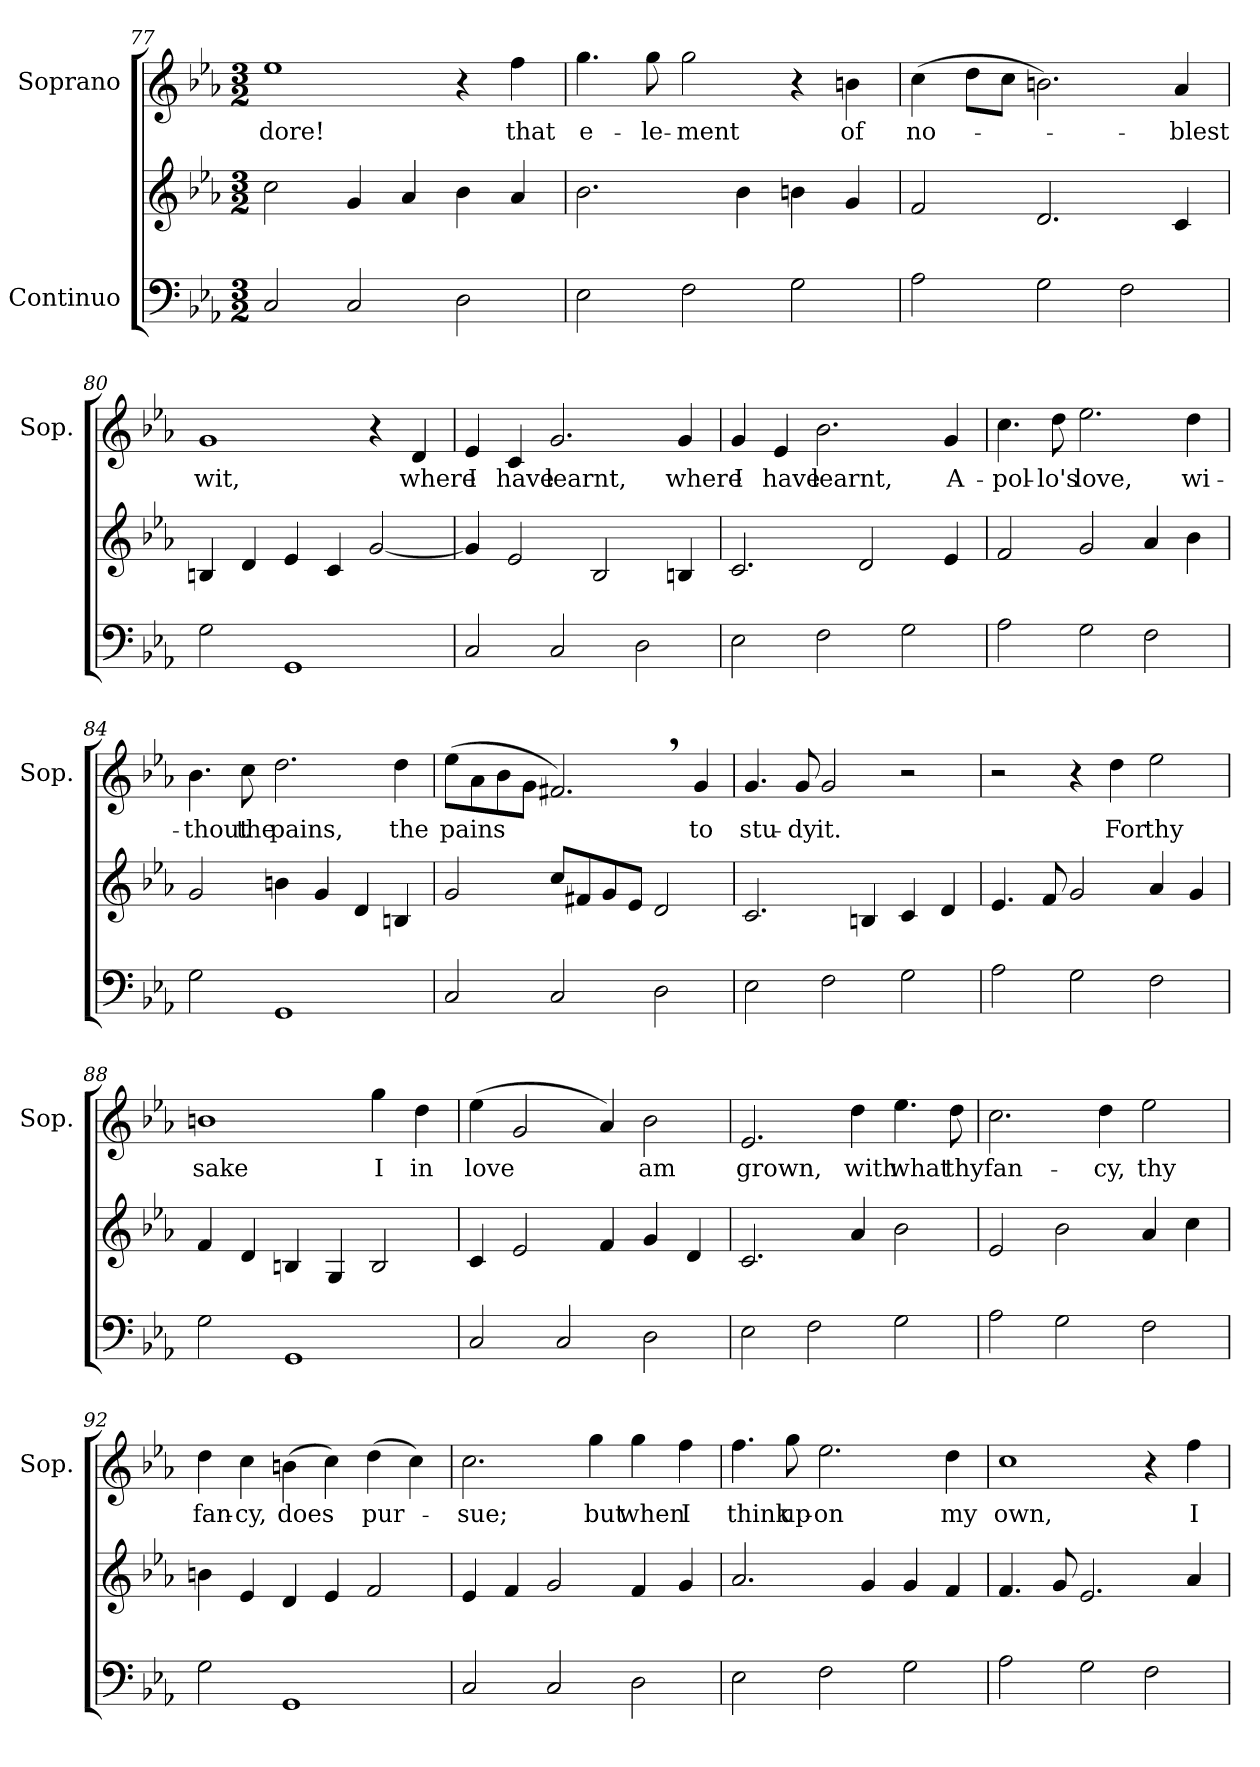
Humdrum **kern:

**kern	**kern	**kern	**text
*part2	*part2	*part1	*part1
*staff3	*staff2	*staff1	*staff1
*I"Continuo	*	*I"Soprano	*
*	*	*I'Sop.	*
*clefF4	*clefG2	*clefG2	*
*k[b-e-a-]	*k[b-e-a-]	*k[b-e-a-]	*
*M3/2	*M3/2	*M3/2	*
=77	=77	=77	=77
2C/	2cc\	1ee-	-dore!
2C/	4g/	.	.
.	4a-/	.	.
2D\	4b-\	4r	.
.	4a-/	4ff\	that
!!LO:LB:g=z
=78	=78	=78	=78
2E-\	2.b-\	4.gg\	e-
.	.	8gg\	-le-
2F\	.	2gg\	-ment
.	4b-\	.	.
2G\	4bn\	4r	.
.	4g/	4bn\	of
=79	=79	=79	=79
2A-\	2f/	(4cc\	-no-
.	.	8dd\L	.
.	.	8cc\J	.
2G\	2.d/	2.bn\)	.
2F\	.	.	.
.	4c/	4a-i/	-blest
=80	=80	=80	=80
2G\	4Bn/	1g	wit,
.	4d/	.	.
1GG	4e-/	.	.
.	4c/	.	.
.	[2g/	4r	.
.	.	4d/	where
=81	=81	=81	=81
2C/	4g/]	4e-/	I
.	2e-/	4c/	have
2C/	.	2.g/	learnt,
.	2B-/	.	.
2D\	.	.	.
.	4Bn/	4g/	where
!!LO:LB:g=z
=82	=82	=82	=82
2E-\	2.c/	4g/	I
.	.	4e-/	have
2F\	.	2.b-\	learnt,
.	2d/	.	.
2G\	.	.	.
.	4e-/	4g/	A-
=83	=83	=83	=83
2A-\	2f/	4.cc\	-pol-
.	.	8dd\	-lo's
2G\	2g/	2.ee-\	love,
2F\	4a-/	.	.
.	4b-\	4dd\	wi-
=84	=84	=84	=84
2G\	2g/	4.b-\	-thout
.	.	8cc\	the
1GG	4bn\	2.dd\	pains,
.	4g/	.	.
.	4d/	.	.
.	4Bn/	4dd\	the
=85	=85	=85	=85
2C/	2g/	(8ee-\L	pains
.	.	8a-i\	.
.	.	8b-\	.
.	.	8g\J	.
2C/	8cc/L	2.f#X,/)	.
.	8f#X/	.	.
.	8g/	.	.
.	8e-/J	.	.
2D\	2d/	.	.
.	.	4gi/	to
!!LO:LB:g=z
=86	=86	=86	=86
2E-\	2.c/	4.g/	stu-
.	.	8g/	-dy
2F\	.	2g/	it.
.	4Bn/	.	.
2G\	4c/	2r	.
.	4d/	.	.
=87	=87	=87	=87
2A-\	4.e-/	2r	.
.	8f/	.	.
2G\	2g/	4r	.
.	.	4dd\	For
2F\	4a-/	2ee-\	thy
.	4g/	.	.
=88	=88	=88	=88
2G\	4f/	1bn	sake
.	4d/	.	.
1GG	4Bn/	.	.
.	4G/	.	.
.	2B/	4gg\	I
.	.	4dd\	in
=89	=89	=89	=89
2C/	4c/	(4ee-\	love
.	2e-/	2g/	.
2C/	.	.	.
.	4f/	4a-i/)	.
2D\	4g/	2b-\	am
.	4d/	.	.
!!LO:PB:g=z
=90	=90	=90	=90
2E-\	2.c/	2.e-/	grown,
2F\	.	.	.
.	4a-/	4dd\	with
2G\	2b-\	4.ee-\	what
.	.	8dd\	thy
=91	=91	=91	=91
2A-\	2e-/	2.cc\	fan-
2G\	2b-\	.	.
.	.	4dd\	-cy,
2F\	4a-/	2ee-\	thy
.	4cc\	.	.
=92	=92	=92	=92
2G\	4bnj\	4dd\	fan-
.	4e-/	4cc\	-cy,
1GG	4d/	(4bn\	does
.	4e-/	4cc\)	.
.	2f/	(4dd\	-pur-
.	.	4cc\)	.
=93	=93	=93	=93
2C/	4e-/	2.cc\	-sue;
.	4f/	.	.
2C/	2g/	.	.
.	.	4gg\	but
2D\	4f/	4gg\	when
.	4g/	4ff\	I
!!LO:LB:g=z
=94	=94	=94	=94
2E-\	2.a-/	4.ff\	think
.	.	8gg\	up-
2F\	.	2.ee-\	-on
.	4g/	.	.
2G\	4g/	.	.
.	4f/	4dd\	my
=95	=95	=95	=95
2A-\	4.f/	1cc	own,
.	8g/	.	.
2G\	2.e-/	.	.
2F\	.	4r	.
.	4a-/	4ff\	I
=	=	=	=
*-	*-	*-	*-
